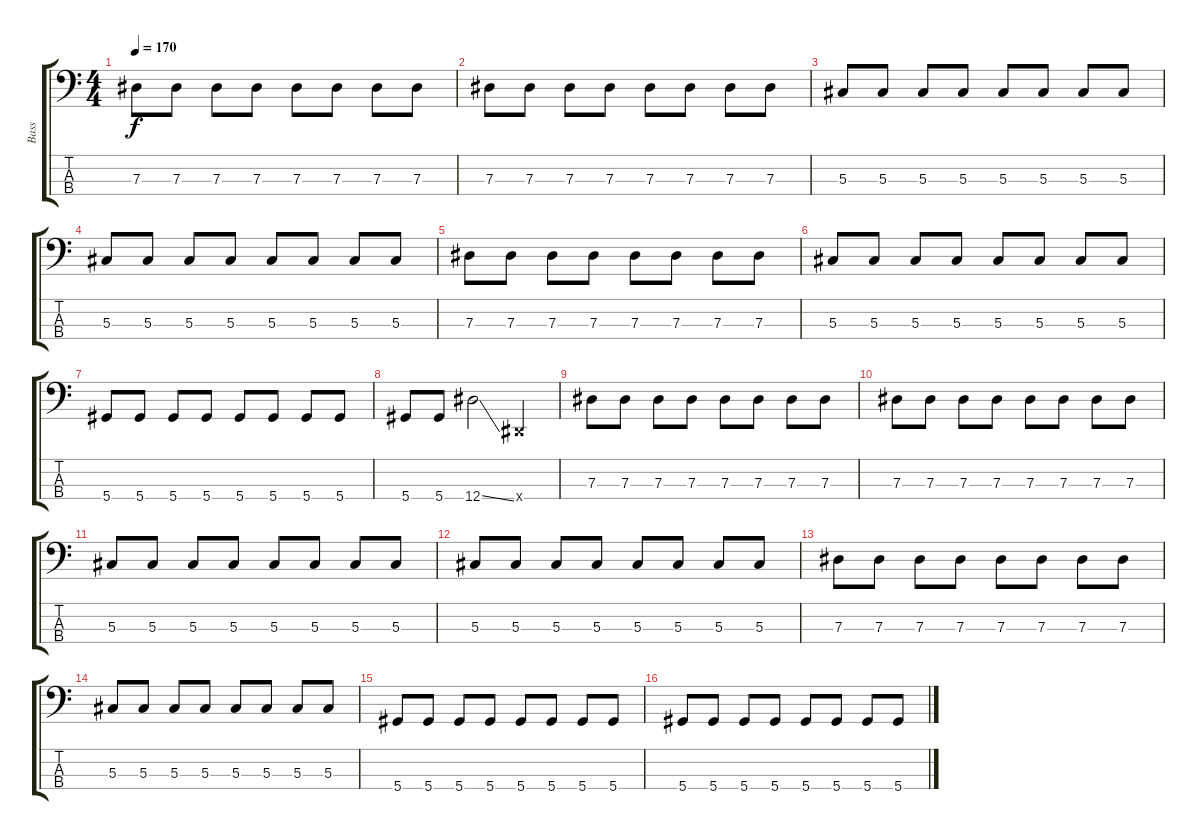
\track ("Bass" "Bass") {instrument electricbasspick}
\staff {score tabs}
\tuning (Gb2 Db2 Ab1 Eb1) {hide}
\ts (4 4)
\tempo 170
\clef f4
\ks c
7.3.8{dy f} 7.3.8 7.3.8 7.3.8 7.3.8 7.3.8 7.3.8 7.3.8 |
7.3.8 7.3.8 7.3.8 7.3.8 7.3.8 7.3.8 7.3.8 7.3.8 |
5.3.8 5.3.8 5.3.8 5.3.8 5.3.8 5.3.8 5.3.8 5.3.8 |
5.3.8 5.3.8 5.3.8 5.3.8 5.3.8 5.3.8 5.3.8 5.3.8 |
7.3.8 7.3.8 7.3.8 7.3.8 7.3.8 7.3.8 7.3.8 7.3.8 |
5.3.8 5.3.8 5.3.8 5.3.8 5.3.8 5.3.8 5.3.8 5.3.8 |
5.4.8 5.4.8 5.4.8 5.4.8 5.4.8 5.4.8 5.4.8 5.4.8 |
5.4.8 5.4.8 12.4{ss}.2 0.4{x}.4 |
7.3.8 7.3.8 7.3.8 7.3.8 7.3.8 7.3.8 7.3.8 7.3.8 |
7.3.8 7.3.8 7.3.8 7.3.8 7.3.8 7.3.8 7.3.8 7.3.8 |
5.3.8 5.3.8 5.3.8 5.3.8 5.3.8 5.3.8 5.3.8 5.3.8 |
5.3.8 5.3.8 5.3.8 5.3.8 5.3.8 5.3.8 5.3.8 5.3.8 |
7.3.8 7.3.8 7.3.8 7.3.8 7.3.8 7.3.8 7.3.8 7.3.8 |
5.3.8 5.3.8 5.3.8 5.3.8 5.3.8 5.3.8 5.3.8 5.3.8 |
5.4.8 5.4.8 5.4.8 5.4.8 5.4.8 5.4.8 5.4.8 5.4.8 |
5.4.8 5.4.8 5.4.8 5.4.8 5.4.8 5.4.8 5.4.8 5.4.8
